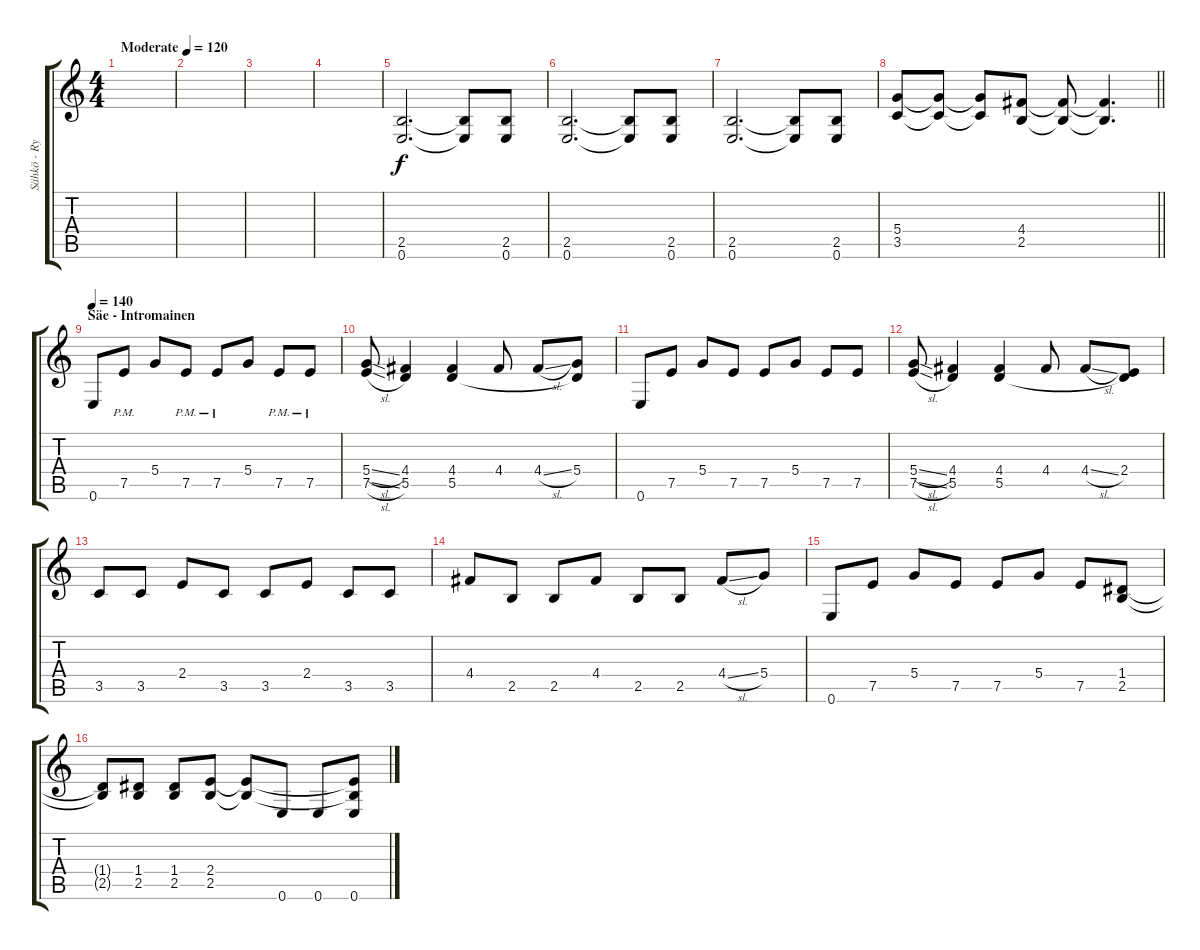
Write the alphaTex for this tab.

\track ("Sähkö - Rythm" "Sähkö - Ry") {instrument overdrivenguitar}
\staff {score tabs}
\tuning (E4 B3 G3 D3 A2 E2) {hide}
\ts (4 4)
\tempo (120 "Moderate")
\tempo 100
\tempo (120 "Moderate")
\clef g2
\ks c
|
|
|
|
(2.5 0.6).2{d} (2.5{t} 0.6{t}).8 (2.5 0.6).8 |
(2.5 0.6).2{d} (2.5{t} 0.6{t}).8 (2.5 0.6).8 |
(2.5 0.6).2{d} (2.5{t} 0.6{t}).8 (2.5 0.6).8 |
\barLineRight lightlight
(5.4 3.5).8 (5.4{t} 3.5{t}).8 (5.4{t} 3.5{t}).8 (4.4 2.5).8 (4.4{t} 2.5{t}).8 (4.4{t} 2.5{t}).4{d} |
\section ("" "Säe - Intromainen")
\tempo 140
0.6.8{instrument overdrivenguitar} 7.5{pm}.8 5.4.8 7.5{pm}.8 7.5{pm}.8 5.4.8 7.5{pm}.8 7.5{pm}.8 |
(5.4{sl} 7.5{sl}).8 (4.4 5.5).4 (4.4 5.5).4 4.4.8 4.4{sl}.8 (5.4 5.5{t}).8 |
0.6.8 7.5.8 5.4.8 7.5.8 7.5.8 5.4.8 7.5.8 7.5.8 |
(5.4{sl} 7.5{sl}).8 (4.4 5.5).4 (4.4 5.5).4 4.4.8 4.4{sl}.8 (2.4 5.5{t}).8 |
3.5.8 3.5.8 2.4.8 3.5.8 3.5.8 2.4.8 3.5.8 3.5.8 |
4.4.8 2.5.8 2.5.8 4.4.8 2.5.8 2.5.8 4.4{sl}.8 5.4.8 |
0.6.8 7.5.8 5.4.8 7.5.8 7.5.8 5.4.8 7.5.8 (1.4 2.5).8 |
(1.4{t} 2.5{t}).8 (1.4 2.5).8 (1.4 2.5).8 (2.4 2.5).8 (2.4{t} 2.5{t}).8 0.6.8 0.6.8 (2.4{t} 2.5{t} 0.6).8
